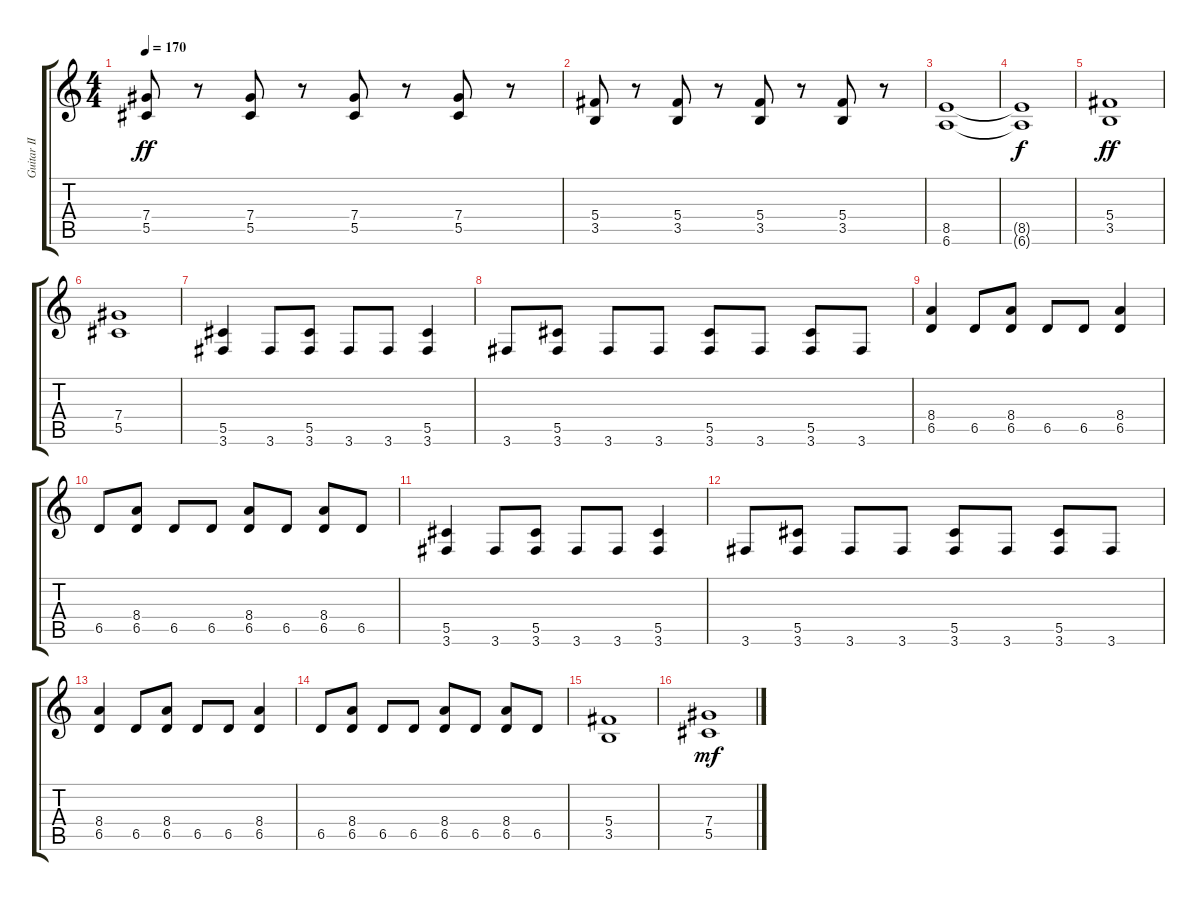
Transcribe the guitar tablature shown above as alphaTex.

\track ("Guitar II" "Guitar II") {instrument distortionguitar}
\staff {score tabs}
\tuning (Eb4 Bb3 Gb3 Db3 Ab2 Eb2) {hide}
\ts (4 4)
\tempo 170
\clef g2
\ks c
(7.4 5.5).8{dy ff} r.8 (7.4 5.5).8 r.8 (7.4 5.5).8 r.8 (7.4 5.5).8 r.8 |
(5.4 3.5).8 r.8 (5.4 3.5).8 r.8 (5.4 3.5).8 r.8 (5.4 3.5).8 r.8 |
(8.5 6.6).1 |
(8.5{t} 6.6{t}).1{dy f} |
(5.4 3.5).1{dy ff} |
(7.4 5.5).1 |
(5.5 3.6).4 3.6.8 (5.5 3.6).8 3.6.8 3.6.8 (5.5 3.6).4 |
3.6.8 (5.5 3.6).8 3.6.8 3.6.8 (5.5 3.6).8 3.6.8 (5.5 3.6).8 3.6.8 |
(8.4 6.5).4 6.5.8 (8.4 6.5).8 6.5.8 6.5.8 (8.4 6.5).4 |
6.5.8 (8.4 6.5).8 6.5.8 6.5.8 (8.4 6.5).8 6.5.8 (8.4 6.5).8 6.5.8 |
(5.5 3.6).4 3.6.8 (5.5 3.6).8 3.6.8 3.6.8 (5.5 3.6).4 |
3.6.8 (5.5 3.6).8 3.6.8 3.6.8 (5.5 3.6).8 3.6.8 (5.5 3.6).8 3.6.8 |
(8.4 6.5).4 6.5.8 (8.4 6.5).8 6.5.8 6.5.8 (8.4 6.5).4 |
6.5.8 (8.4 6.5).8 6.5.8 6.5.8 (8.4 6.5).8 6.5.8 (8.4 6.5).8 6.5.8 |
(5.4 3.5).1 |
(7.4 5.5).1{dy mf}
